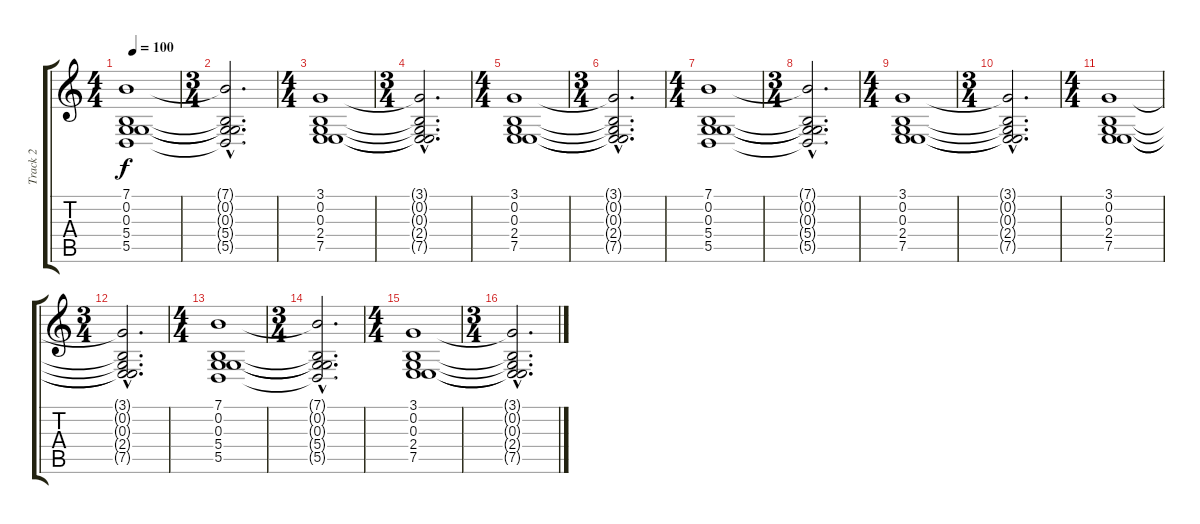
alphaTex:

\track ("Track 2" "Track 2") {instrument choiraahs}
\staff {score tabs}
\tuning (E4 B3 G3 D3 A2 E2) {hide}
\ts (4 4)
\tempo 100
\clef g2
\ks c
(7.1 0.2 0.3 5.4 5.5).1{dy f} |
\ts (3 4)
(7.1{hac t} 0.2{hac t} 0.3{hac t} 5.4{hac t} 5.5{hac t}).2{d} |
\ts (4 4)
(3.1 0.2 0.3 2.4 7.5).1 |
\ts (3 4)
(3.1{hac t} 0.2{hac t} 0.3{hac t} 2.4{hac t} 7.5{hac t}).2{d} |
\ts (4 4)
(3.1 0.2 0.3 2.4 7.5).1 |
\ts (3 4)
(3.1{hac t} 0.2{hac t} 0.3{hac t} 2.4{hac t} 7.5{hac t}).2{d} |
\ts (4 4)
(7.1 0.2 0.3 5.4 5.5).1 |
\ts (3 4)
(7.1{hac t} 0.2{hac t} 0.3{hac t} 5.4{hac t} 5.5{hac t}).2{d} |
\ts (4 4)
(3.1 0.2 0.3 2.4 7.5).1 |
\ts (3 4)
(3.1{hac t} 0.2{hac t} 0.3{hac t} 2.4{hac t} 7.5{hac t}).2{d} |
\ts (4 4)
(3.1 0.2 0.3 2.4 7.5).1 |
\ts (3 4)
(3.1{hac t} 0.2{hac t} 0.3{hac t} 2.4{hac t} 7.5{hac t}).2{d} |
\ts (4 4)
(7.1 0.2 0.3 5.4 5.5).1 |
\ts (3 4)
(7.1{hac t} 0.2{hac t} 0.3{hac t} 5.4{hac t} 5.5{hac t}).2{d} |
\ts (4 4)
(3.1 0.2 0.3 2.4 7.5).1 |
\ts (3 4)
(3.1{hac t} 0.2{hac t} 0.3{hac t} 2.4{hac t} 7.5{hac t}).2{d}
